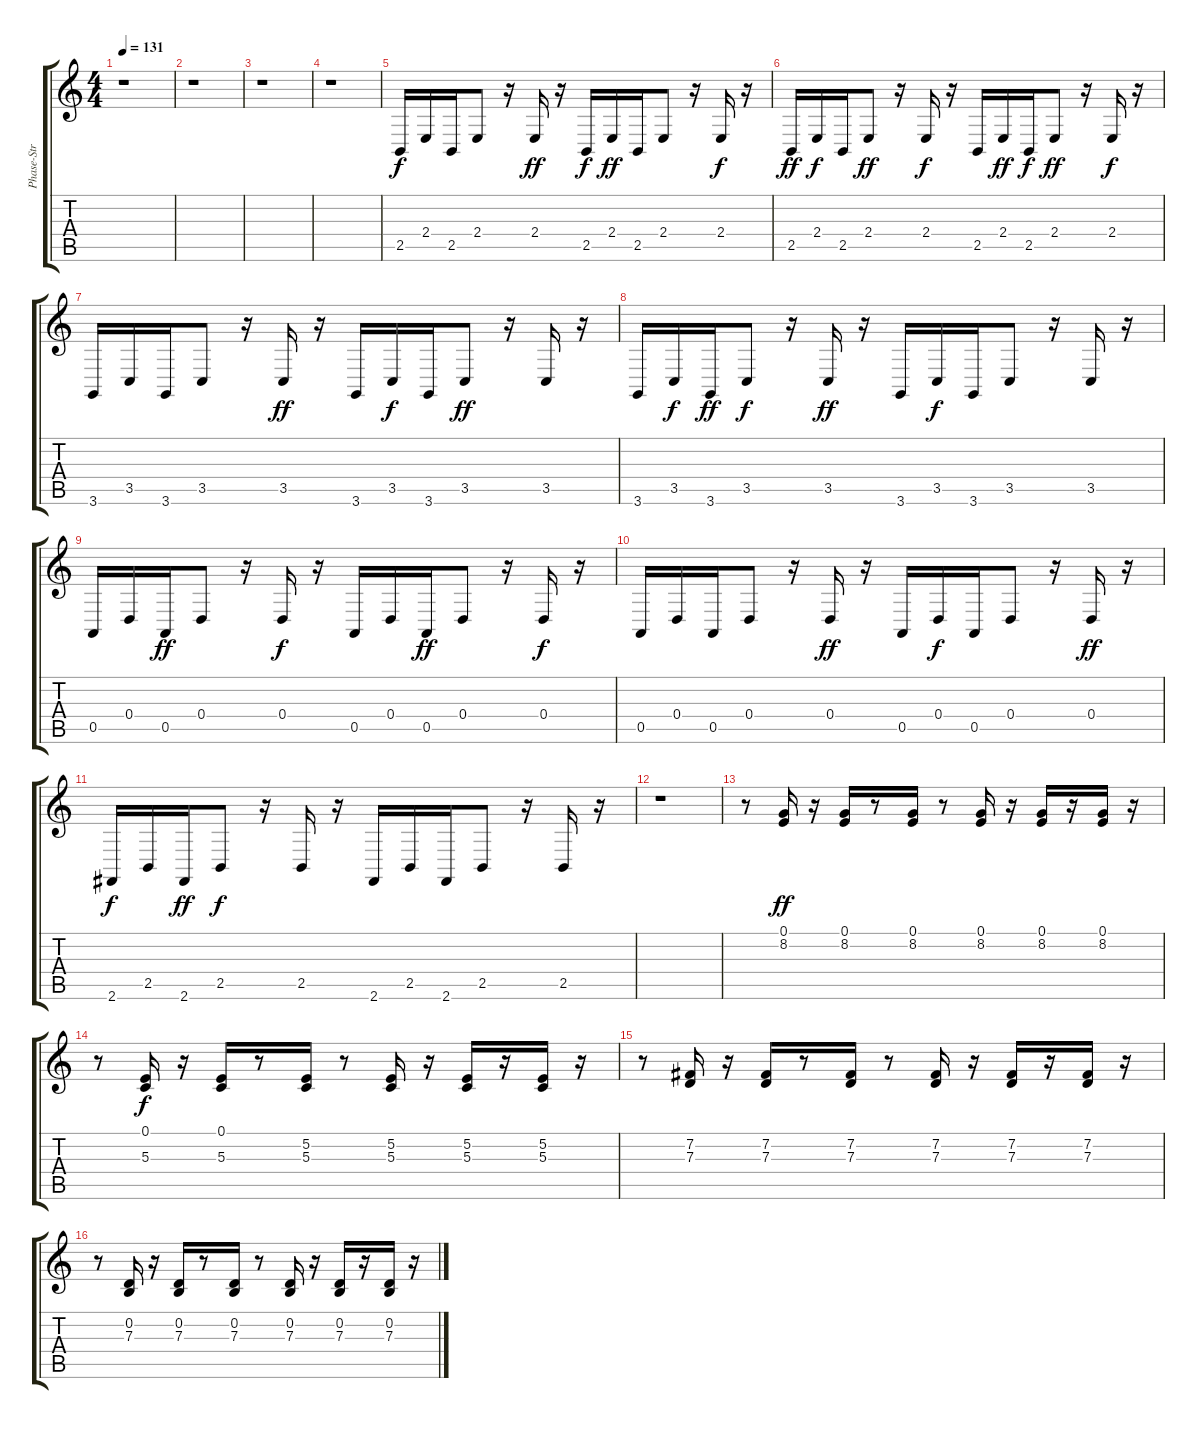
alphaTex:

\track ("Phase-Str" "Phase-Str") {instrument synthstrings2}
\staff {score tabs}
\tuning (E4 B3 G3 D3 A2 E2) {hide}
\ts (4 4)
\tempo 131
\clef g2
\ks c
r.1{dy f} |
r.1 |
r.1 |
r.1 |
2.5.16 2.4.16 2.5.16 2.4.8 r.16 2.4.16{dy ff} r.16 2.5.16{dy f} 2.4.16{dy ff} 2.5.16 2.4.8 r.16 2.4.16{dy f} r.16 |
2.5.16{dy ff} 2.4.16{dy f} 2.5.16 2.4.8{dy ff} r.16 2.4.16{dy f} r.16 2.5.16 2.4.16{dy ff} 2.5.16{dy f} 2.4.8{dy ff} r.16 2.4.16{dy f} r.16 |
3.6.16 3.5.16 3.6.16 3.5.8 r.16 3.5.16{dy ff} r.16 3.6.16 3.5.16{dy f} 3.6.16 3.5.8{dy ff} r.16 3.5.16 r.16 |
3.6.16 3.5.16{dy f} 3.6.16{dy ff} 3.5.8{dy f} r.16 3.5.16{dy ff} r.16 3.6.16 3.5.16{dy f} 3.6.16 3.5.8 r.16 3.5.16 r.16 |
0.5.16 0.4.16 0.5.16{dy ff} 0.4.8 r.16 0.4.16{dy f} r.16 0.5.16 0.4.16 0.5.16{dy ff} 0.4.8 r.16 0.4.16{dy f} r.16 |
0.5.16 0.4.16 0.5.16 0.4.8 r.16 0.4.16{dy ff} r.16 0.5.16 0.4.16{dy f} 0.5.16 0.4.8 r.16 0.4.16{dy ff} r.16 |
2.6.16{dy f} 2.5.16 2.6.16{dy ff} 2.5.8{dy f} r.16 2.5.16 r.16 2.6.16 2.5.16 2.6.16 2.5.8 r.16 2.5.16 r.16 |
r.1 |
r.8 (0.1 8.2).16{dy ff} r.16 (0.1 8.2).16 r.8 (0.1 8.2).16 r.8 (0.1 8.2).16 r.16 (0.1 8.2).16 r.16 (0.1 8.2).16 r.16 |
r.8 (0.1 5.3).16{dy f} r.16 (0.1 5.3).16 r.8 (5.2 5.3).16 r.8 (5.2 5.3).16 r.16 (5.2 5.3).16 r.16 (5.2 5.3).16 r.16 |
r.8 (7.2 7.3).16 r.16 (7.2 7.3).16 r.8 (7.2 7.3).16 r.8 (7.2 7.3).16 r.16 (7.2 7.3).16 r.16 (7.2 7.3).16 r.16 |
r.8 (0.2 7.3).16 r.16 (0.2 7.3).16 r.8 (0.2 7.3).16 r.8 (0.2 7.3).16 r.16 (0.2 7.3).16 r.16 (0.2 7.3).16 r.16
